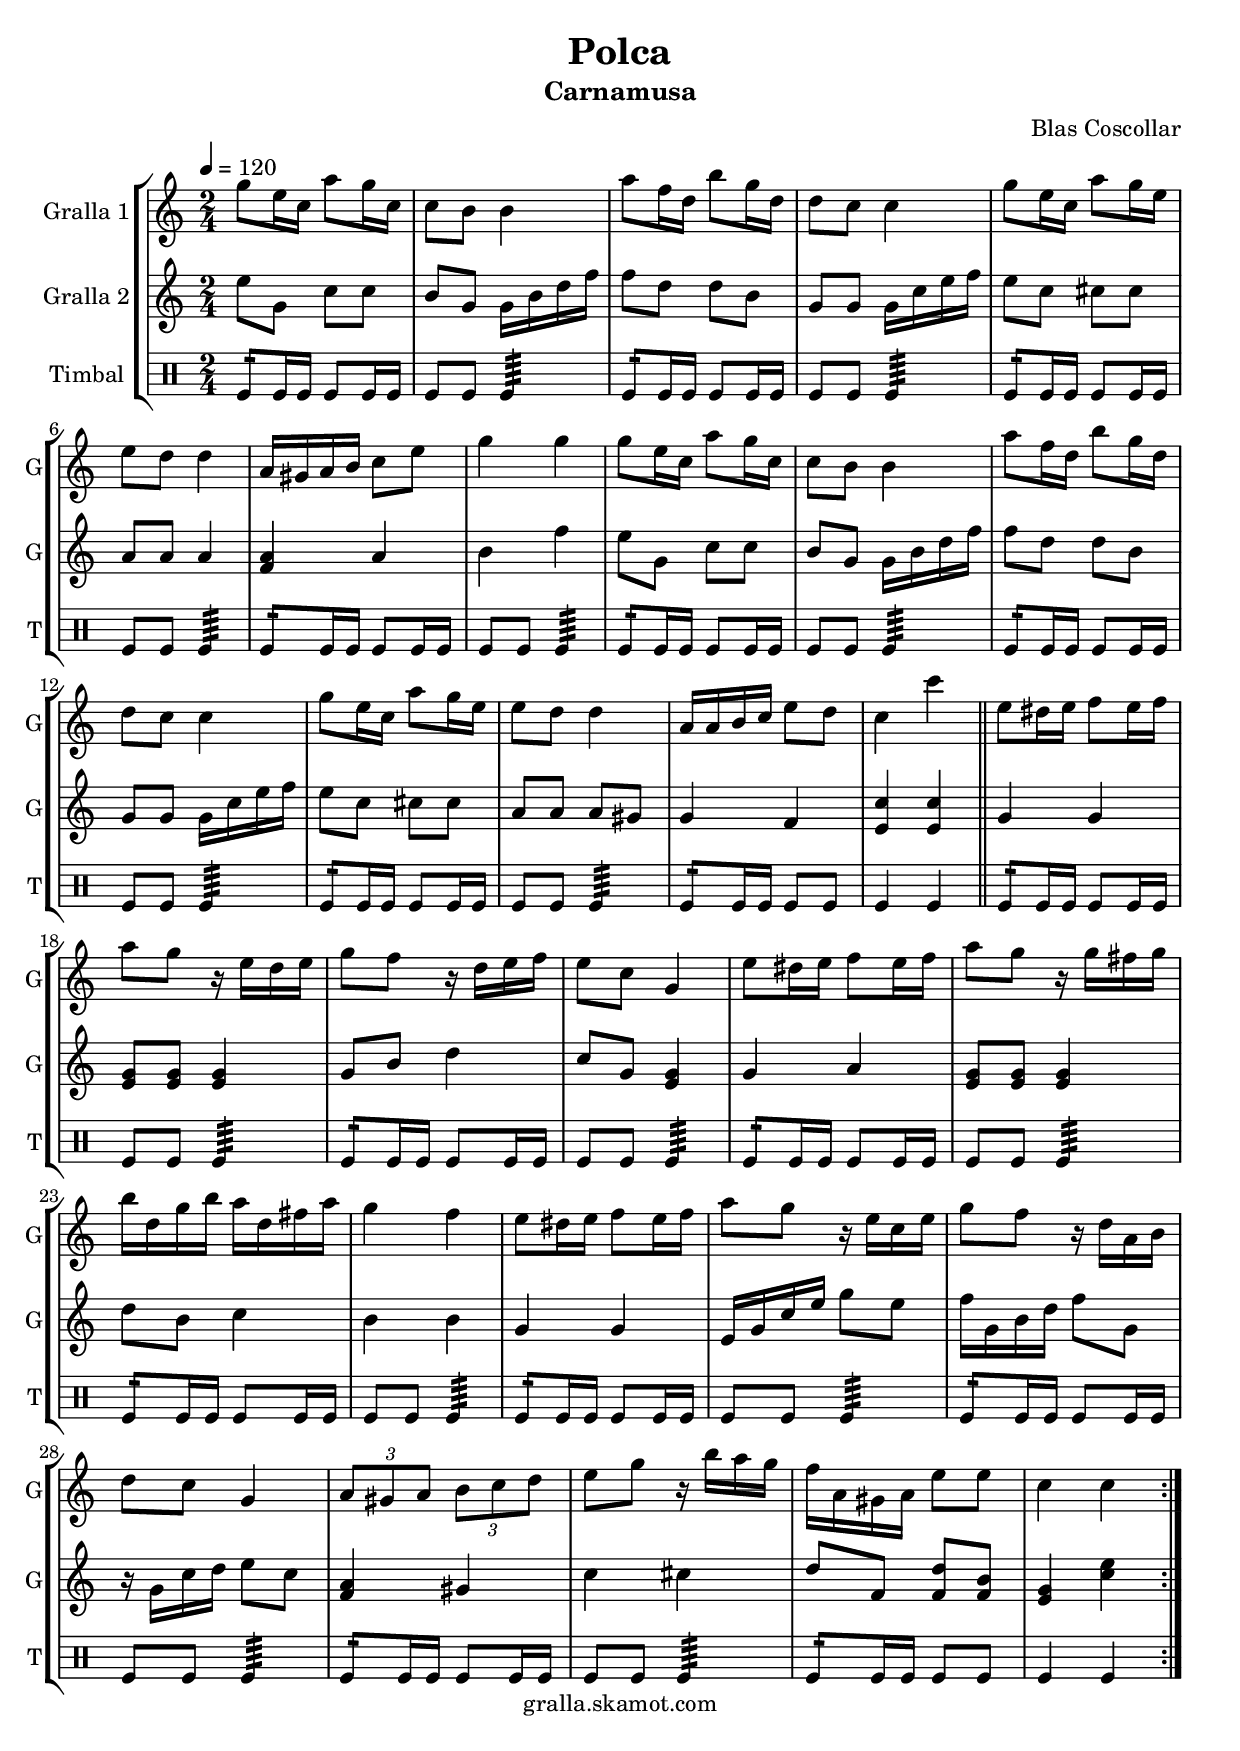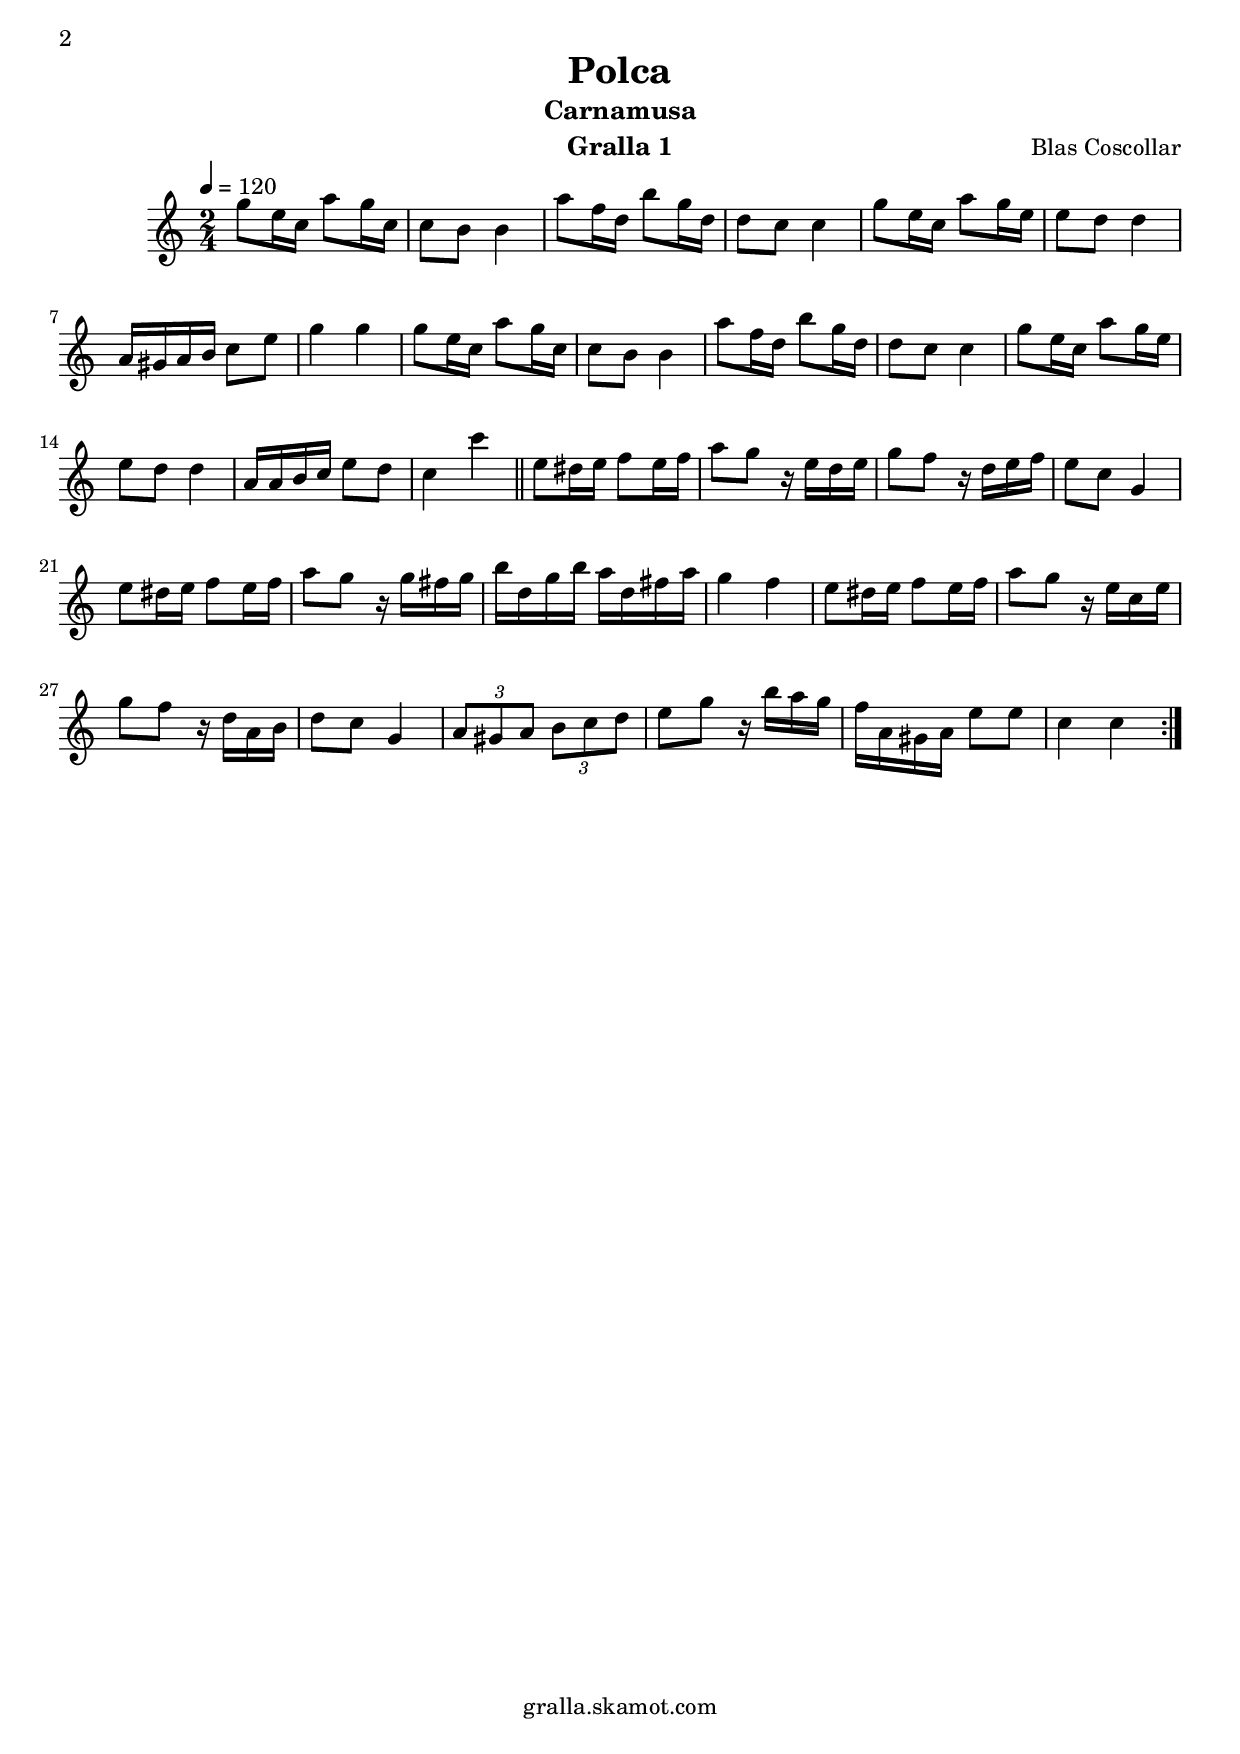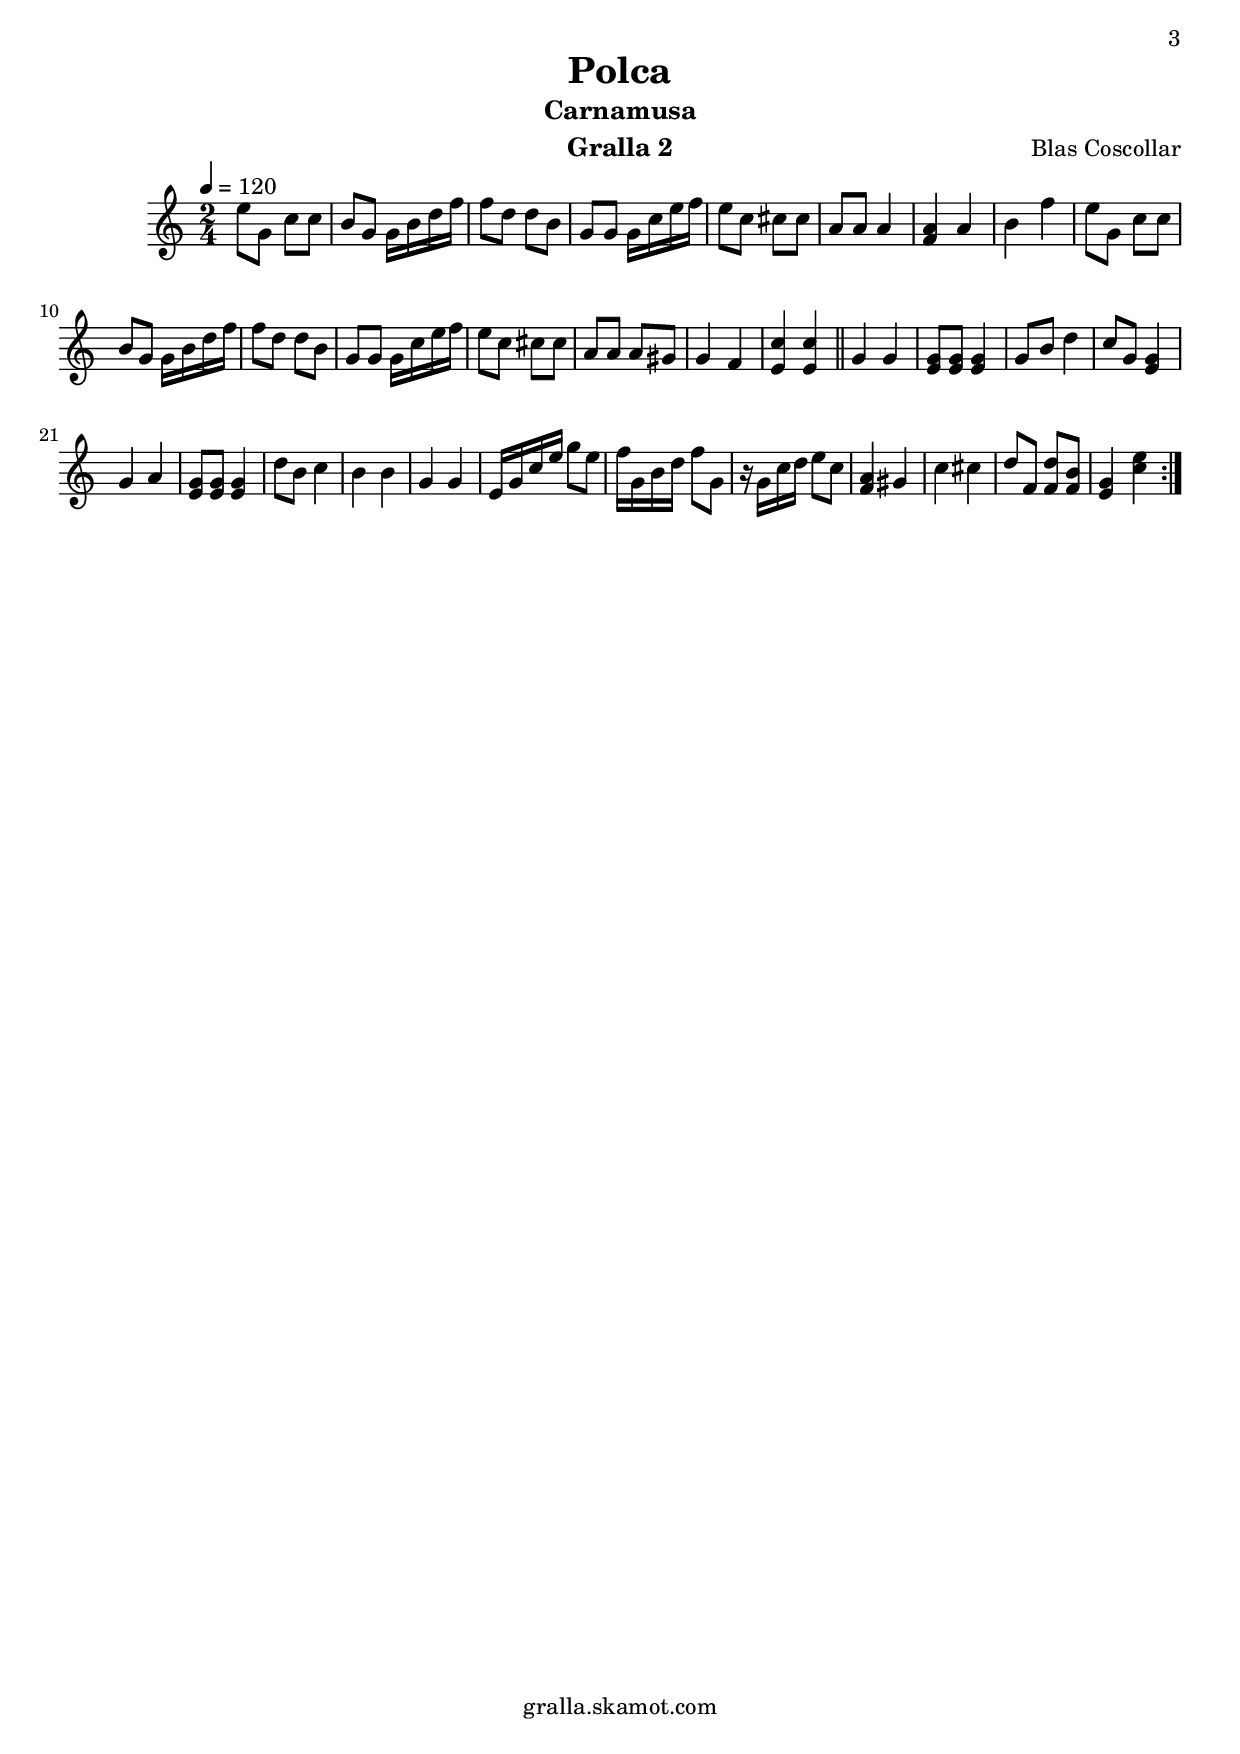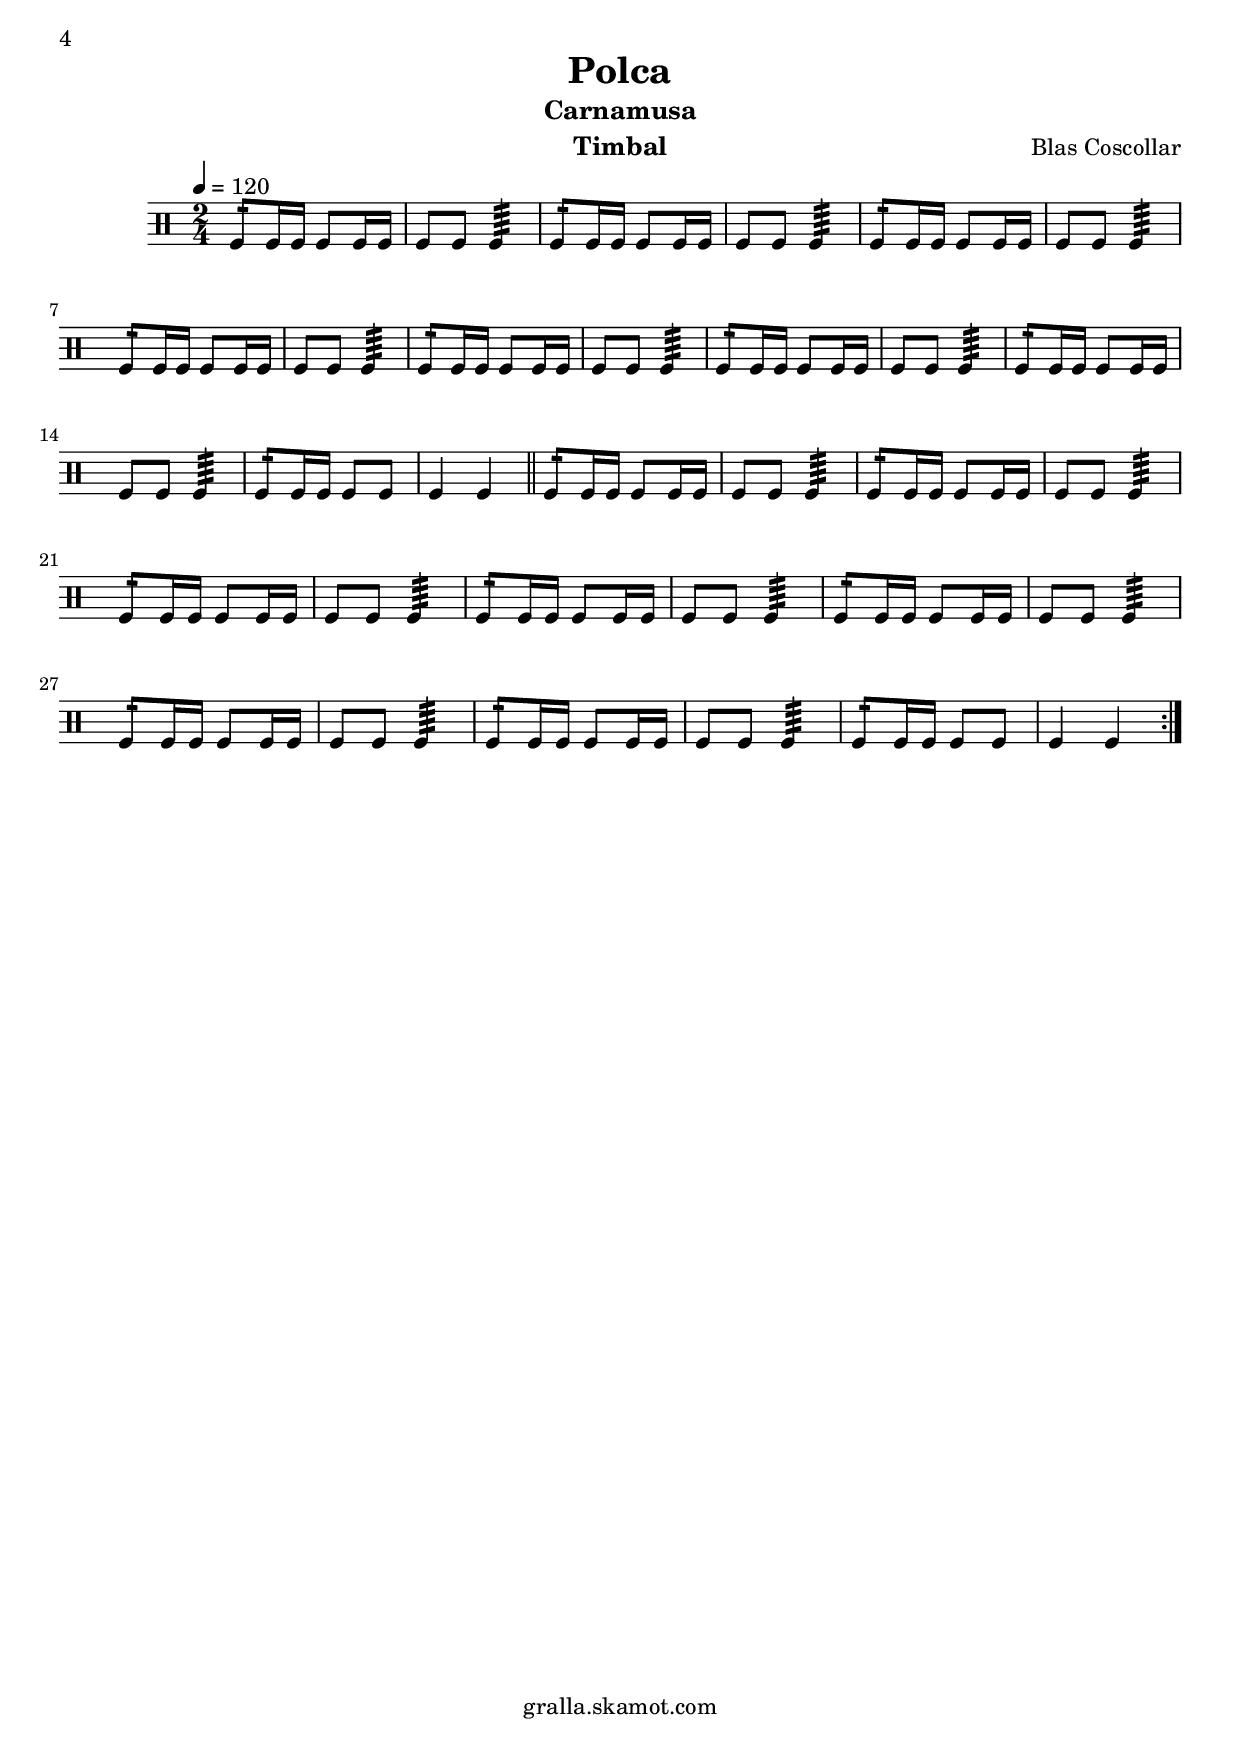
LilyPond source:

\version "2.16.2"

\header {
  dedication=""
  title="Polca"
  subtitle="Carnamusa"
  subsubtitle=""
  poet=""
  meter=""
  piece=""
  composer="Blas Coscollar"
  arranger=""
  opus=""
  instrument=""
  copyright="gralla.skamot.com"
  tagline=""
}

liniaroAa =
\relative g''
{
  \tempo 4=120
  \clef treble
  \key c \major
  \time 2/4
  \repeat volta 2 { g8 e16 c a'8 g16 c,  |
  c8 b b4  |
  a'8 f16 d b'8 g16 d  |
  d8 c c4  |
  %05
  g'8 e16 c a'8 g16 e  |
  e8 d d4  |
  a16 gis a b c8 e  |
  g4 g  |
  g8 e16 c a'8 g16 c,  |
  %10
  c8 b b4  |
  a'8 f16 d b'8 g16 d  |
  d8 c c4  |
  g'8 e16 c a'8 g16 e  |
  e8 d d4  |
  %15
  a16 a b c e8 d  |
  c4 c'  \bar "||"
  e,8 dis16 e f8 e16 f  |
  a8 g r16 e d e  |
  g8 f r16 d e f  |
  %20
  e8 c g4  |
  e'8 dis16 e f8 e16 f  |
  a8 g r16 g fis g  |
  b16 d, g b a d, fis a  |
  g4 f  |
  %25
  e8 dis16 e f8 e16 f  |
  a8 g r16 e c e  |
  g8 f r16 d a b  |
  d8 c g4  |
  \times 2/3 { a8 gis a } \times 2/3 { b c d }  |
  %30
  e8 g r16 b a g  |
  f16 a, gis a e'8 e  |
  c4 c  | }
}

liniaroAb =
\relative e''
{
  \tempo 4=120
  \clef treble
  \key c \major
  \time 2/4
  \repeat volta 2 { e8 g, c c  |
  b8 g g16 b d f  |
  f8 d d b  |
  g8 g g16 c e f  |
  %05
  e8 c cis cis  |
  a8 a a4  |
  <f a>4 a  |
  b4 f'  |
  e8 g, c c  |
  %10
  b8 g g16 b d f  |
  f8 d d b  |
  g8 g g16 c e f  |
  e8 c cis cis  |
  a8 a a gis  |
  %15
  g4 f  |
  <e c'>4 <e c'>  \bar "||"
  g4 g  |
  <e g>8 <e g> <e g>4  |
  g8 b d4  |
  %20
  c8 g <e g>4  |
  g4 a  |
  <e g>8 <e g> <e g>4  |
  d'8 b c4  |
  b4 b  |
  %25
  g4 g  |
  e16 g c e g8 e  |
  f16 g, b d f8 g,  |
  r16 g c d e8 c  |
  <f, a>4 gis  |
  %30
  c4 cis  |
  d8 f, <f d'> <f b>  |
  <e g>4 <c' e>  | }
}

liniaroAc =
\drummode
{
  \tempo 4=120
  \time 2/4
  \repeat volta 2 { tomfl8:16 tomfl16 tomfl tomfl8 tomfl16 tomfl  |
  tomfl8 tomfl tomfl4:64  |
  tomfl8:16 tomfl16 tomfl tomfl8 tomfl16 tomfl  |
  tomfl8 tomfl tomfl4:64  |
  %05
  tomfl8:16 tomfl16 tomfl tomfl8 tomfl16 tomfl  |
  tomfl8 tomfl tomfl4:64  |
  tomfl8:16 tomfl16 tomfl tomfl8 tomfl16 tomfl  |
  tomfl8 tomfl tomfl4:64  |
  tomfl8:16 tomfl16 tomfl tomfl8 tomfl16 tomfl  |
  %10
  tomfl8 tomfl tomfl4:64  |
  tomfl8:16 tomfl16 tomfl tomfl8 tomfl16 tomfl  |
  tomfl8 tomfl tomfl4:64  |
  tomfl8:16 tomfl16 tomfl tomfl8 tomfl16 tomfl  |
  tomfl8 tomfl tomfl4:64  |
  %15
  tomfl8:16 tomfl16 tomfl tomfl8 tomfl  |
  tomfl4 tomfl  \bar "||"
  tomfl8:16 tomfl16 tomfl tomfl8 tomfl16 tomfl  |
  tomfl8 tomfl tomfl4:64  |
  tomfl8:16 tomfl16 tomfl tomfl8 tomfl16 tomfl  |
  %20
  tomfl8 tomfl tomfl4:64  |
  tomfl8:16 tomfl16 tomfl tomfl8 tomfl16 tomfl  |
  tomfl8 tomfl tomfl4:64  |
  tomfl8:16 tomfl16 tomfl tomfl8 tomfl16 tomfl  |
  tomfl8 tomfl tomfl4:64  |
  %25
  tomfl8:16 tomfl16 tomfl tomfl8 tomfl16 tomfl  |
  tomfl8 tomfl tomfl4:64  |
  tomfl8:16 tomfl16 tomfl tomfl8 tomfl16 tomfl  |
  tomfl8 tomfl tomfl4:64  |
  tomfl8:16 tomfl16 tomfl tomfl8 tomfl16 tomfl  |
  %30
  tomfl8 tomfl tomfl4:64  |
  tomfl8:16 tomfl16 tomfl tomfl8 tomfl  |
  tomfl4 tomfl  | }
}

\bookpart {
  \score {
    \new StaffGroup {
      \override Score.RehearsalMark.self-alignment-X = #LEFT
      <<
        \new Staff \with {instrumentName = #"Gralla 1" shortInstrumentName = #"G"} \liniaroAa
        \new Staff \with {instrumentName = #"Gralla 2" shortInstrumentName = #"G"} \liniaroAb
        \new DrumStaff \with {instrumentName = #"Timbal" shortInstrumentName = #"T"} \liniaroAc
      >>
    }
    \layout {}
  }
  \score { \unfoldRepeats
    \new StaffGroup {
      \override Score.RehearsalMark.self-alignment-X = #LEFT
      <<
        \new Staff \with {instrumentName = #"Gralla 1" shortInstrumentName = #"G"} \liniaroAa
        \new Staff \with {instrumentName = #"Gralla 2" shortInstrumentName = #"G"} \liniaroAb
        \new DrumStaff \with {instrumentName = #"Timbal" shortInstrumentName = #"T"} \liniaroAc
      >>
    }
    \midi {
      \set Staff.midiInstrument = "oboe"
      \set DrumStaff.midiInstrument = "drums"
    }
  }
}

\bookpart {
  \header {instrument="Gralla 1"}
  \score {
    \new StaffGroup {
      \override Score.RehearsalMark.self-alignment-X = #LEFT
      <<
        \new Staff \liniaroAa
      >>
    }
    \layout {}
  }
  \score { \unfoldRepeats
    \new StaffGroup {
      \override Score.RehearsalMark.self-alignment-X = #LEFT
      <<
        \new Staff \liniaroAa
      >>
    }
    \midi {
      \set Staff.midiInstrument = "oboe"
      \set DrumStaff.midiInstrument = "drums"
    }
  }
}

\bookpart {
  \header {instrument="Gralla 2"}
  \score {
    \new StaffGroup {
      \override Score.RehearsalMark.self-alignment-X = #LEFT
      <<
        \new Staff \liniaroAb
      >>
    }
    \layout {}
  }
  \score { \unfoldRepeats
    \new StaffGroup {
      \override Score.RehearsalMark.self-alignment-X = #LEFT
      <<
        \new Staff \liniaroAb
      >>
    }
    \midi {
      \set Staff.midiInstrument = "oboe"
      \set DrumStaff.midiInstrument = "drums"
    }
  }
}

\bookpart {
  \header {instrument="Timbal"}
  \score {
    \new StaffGroup {
      \override Score.RehearsalMark.self-alignment-X = #LEFT
      <<
        \new DrumStaff \liniaroAc
      >>
    }
    \layout {}
  }
  \score { \unfoldRepeats
    \new StaffGroup {
      \override Score.RehearsalMark.self-alignment-X = #LEFT
      <<
        \new DrumStaff \liniaroAc
      >>
    }
    \midi {
      \set Staff.midiInstrument = "oboe"
      \set DrumStaff.midiInstrument = "drums"
    }
  }
}

